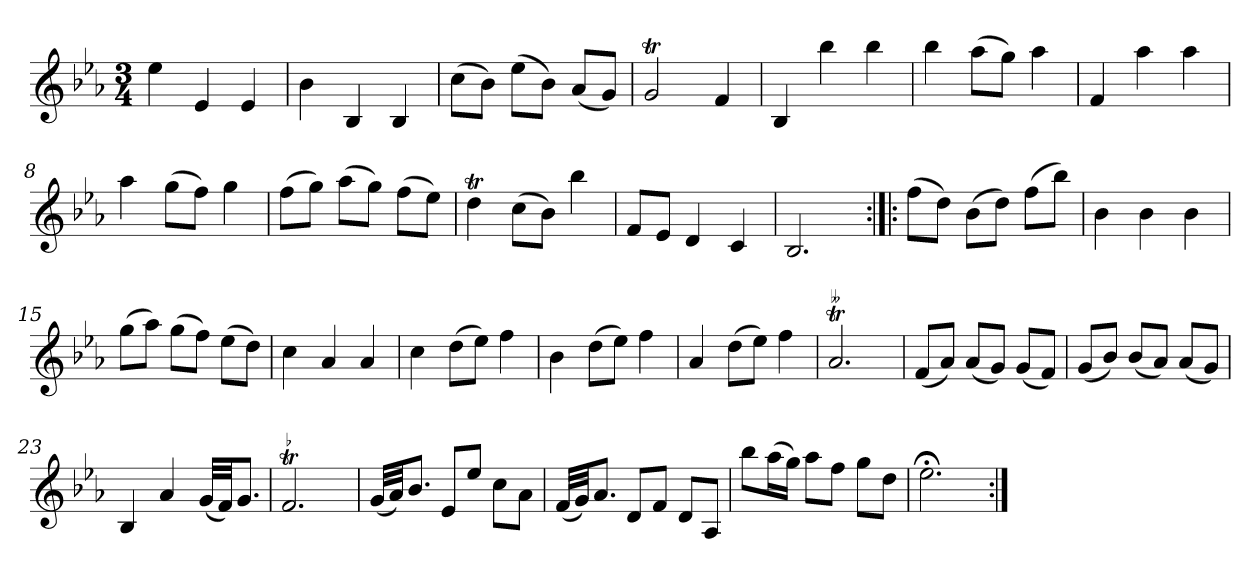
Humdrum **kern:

**kern
*part1
*staff1
*clefG2
*k[b-e-a-]
*E-:
*M3/4
*MM120
=1
4ee-
4e-
4e-
=2
4b-
4B-
4B-
=3
(8cc\L
8b-\J)
(8ee-\L
8b-\J)
(8a-/L
8g/J)
=4
2gt
4f
=5
4B-
4bb-
4bb-
=6
4bb-
(8aa-\L
8gg\J)
4aa-
=7
4f
4aa-
4aa-
=8
4aa-
(8gg\L
8ff\J)
4gg
=9
(8ff\L
8gg\J)
(8aa-\L
8gg\J)
(8ff\L
8ee-\J)
=10
4ddt
(8cc\L
8b-\J)
4bb-
=11
8f/L
8e-/J
4d
4c
=12
2.B-
=13:|!|:
(8ff\L
8dd\J)
(8b-\L
8dd\J)
(8ff\L
8bb-\J)
=14
4b-
4b-
4b-
=15
(8gg\L
8aa-\J)
(8gg\L
8ff\J)
(8ee-\L
8dd\J)
=16
4cc
4a-
4a-
=17
4cc
(8dd\L
8ee-\J)
4ff
=18
4b-
(8dd\L
8ee-\J)
4ff
=19
4a-
(8dd\L
8ee-\J)
4ff
=20
!LO:TR:acc=--
2.a-t
=21
(8f/L
8a-/J)
(8a-/L
8g/J)
(8g/L
8f/J)
=22
(8g/L
8b-/J)
(8b-/L
8a-/J)
(8a-/L
8g/J)
=23
4B-
4a-
(32g/LLL
32f/JJ)
8.g/J
=24
!LO:TR:acc=-
2.ft
=25
(32g/LLL
32a-/JJ)
8.b-/J
8e-/L
8ee-/J
8cc\L
8a-\J
=26
(32f/LLL
32g/JJ)
8.a-/J
8d/L
8f/J
8d/L
8A-/J
=27
8bb-\L
(16aa-\L
16gg\JJ)
8aa-\L
8ff\J
8gg\L
8dd\J
=28
2.ee-;<
=:|!
*-
